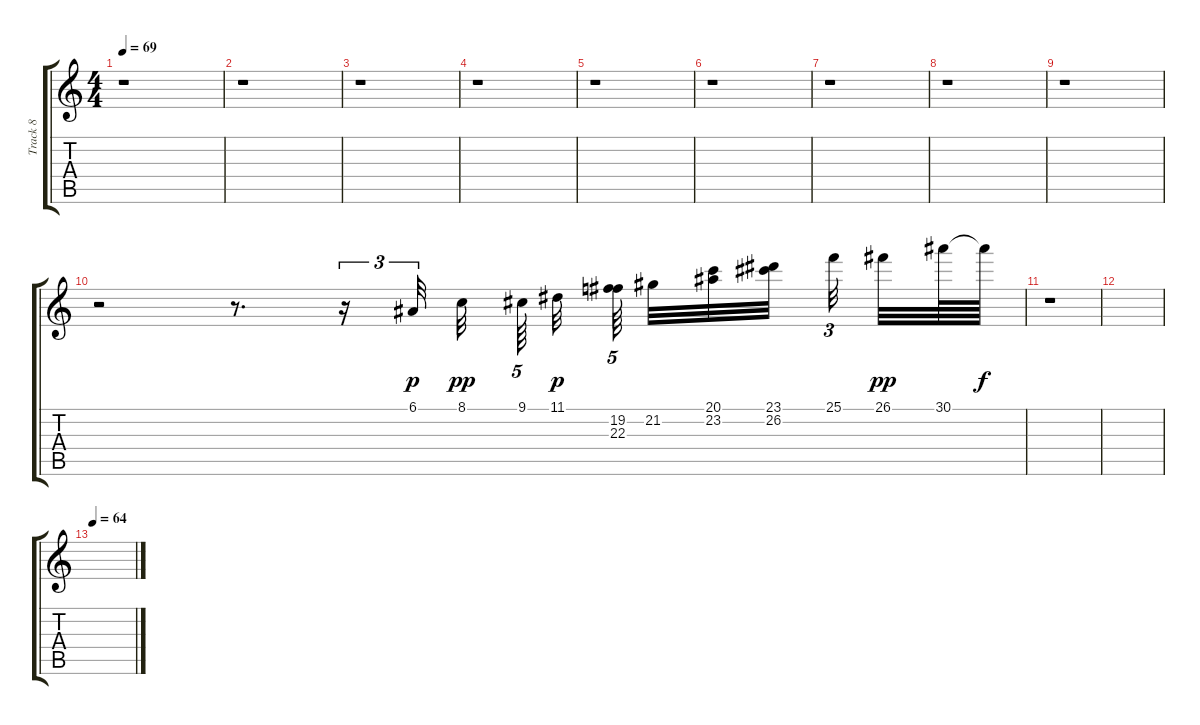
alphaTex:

\track ("Track 8" "Track 8") {instrument telephonering}
\staff {score tabs}
\tuning (E4 B3 G3 D3 A2 E2) {hide}
\ts (4 4)
\tempo 69
\clef g2
\ks c
r.1{dy f} |
r.1 |
r.1 |
r.1 |
r.1 |
r.1 |
r.1 |
r.1 |
r.1 |
r.2 r.8{d} r.16{tu (3 2)} 6.1.32{tu (3 2) dy p} 8.1.32{dy pp beam splitsecondary} 9.1.64{tu (5 4) beam splitsecondary} 11.1.32{dy p beam splitsecondary} (19.2 22.3).64{tu (5 4) beam splitsecondary} 21.2.32 (20.1 23.2).32 (23.1 26.2).32{beam splitsecondary} 25.1.32{tu (3 2) beam splitsecondary} 26.1.32{dy pp} 30.1.64 30.1{t}.64{dy f} |
r.1 |
|
\tempo 64
